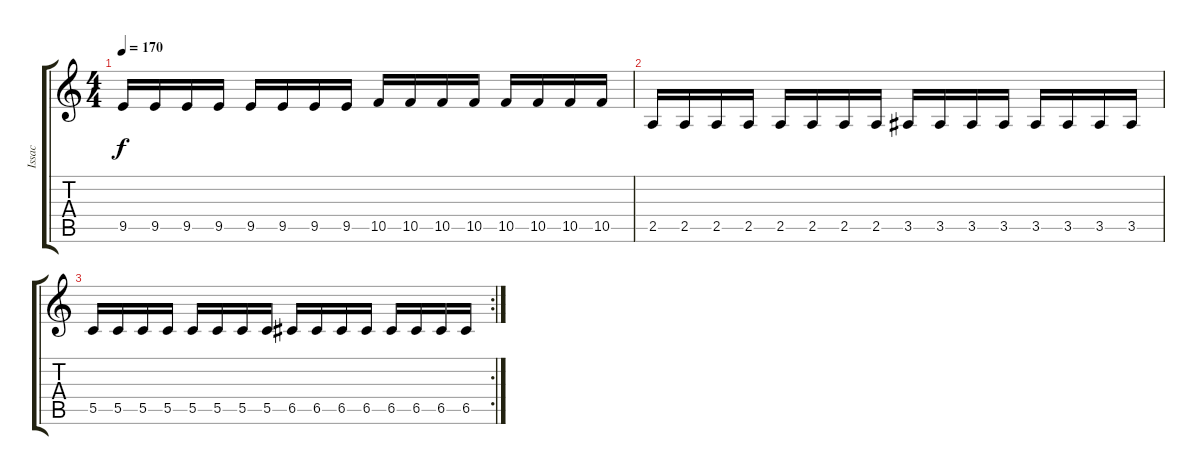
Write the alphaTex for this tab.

\track ("Issac" "Issac") {instrument distortionguitar}
\staff {score tabs}
\tuning (D4 A3 F3 C3 G2 D2) {hide}
\ts (4 4)
\tempo 170
\clef g2
\ks c
9.5.16{dy f} 9.5.16 9.5.16 9.5.16 9.5.16 9.5.16 9.5.16 9.5.16 10.5.16 10.5.16 10.5.16 10.5.16 10.5.16 10.5.16 10.5.16 10.5.16 |
2.5.16 2.5.16 2.5.16 2.5.16 2.5.16 2.5.16 2.5.16 2.5.16 3.5.16 3.5.16 3.5.16 3.5.16 3.5.16 3.5.16 3.5.16 3.5.16 |
\rc 2
5.5.16 5.5.16 5.5.16 5.5.16 5.5.16 5.5.16 5.5.16 5.5.16 6.5.16 6.5.16 6.5.16 6.5.16 6.5.16 6.5.16 6.5.16 6.5.16
